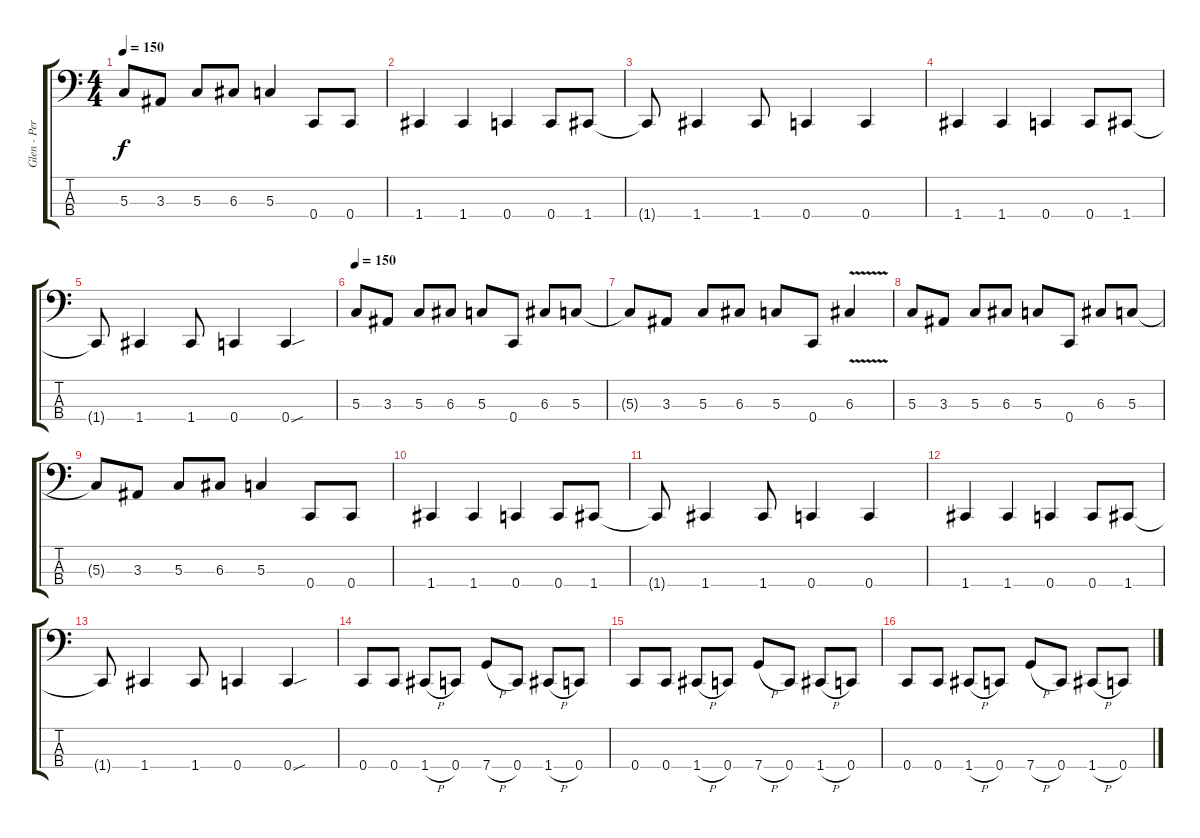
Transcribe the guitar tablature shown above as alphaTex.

\track ("Glen - Perception Twin - Bass" "Glen - Per") {instrument electricbasspick}
\staff {score tabs}
\tuning (F2 C2 G1 C1) {hide}
\ts (4 4)
\tempo 150
\clef f4
\ks c
5.3{t}.8{dy f} 3.3.8 5.3.8 6.3.8 5.3.4 0.4.8 0.4.8 |
1.4.4 1.4.4 0.4.4 0.4.8 1.4.8 |
1.4{t}.8 1.4.4 1.4.8 0.4.4 0.4.4 |
1.4.4 1.4.4 0.4.4 0.4.8 1.4.8 |
1.4{t}.8 1.4.4 1.4.8 0.4.4 0.4{sou}.4 |
\tempo 150
5.3.8{volume 16} 3.3.8 5.3.8 6.3.8 5.3.8 0.4.8 6.3.8 5.3.8 |
5.3{t}.8 3.3.8 5.3.8 6.3.8 5.3.8 0.4.8 6.3{v}.4 |
5.3.8 3.3.8 5.3.8 6.3.8 5.3.8 0.4.8 6.3.8 5.3.8 |
5.3{t}.8 3.3.8 5.3.8 6.3.8 5.3.4 0.4.8 0.4.8 |
1.4.4 1.4.4 0.4.4 0.4.8 1.4.8 |
1.4{t}.8 1.4.4 1.4.8 0.4.4 0.4.4 |
1.4.4 1.4.4 0.4.4 0.4.8 1.4.8 |
1.4{t}.8 1.4.4 1.4.8 0.4.4 0.4{sou}.4 |
0.4.8 0.4.8 1.4{h}.8 0.4.8 7.4{h}.8 0.4.8 1.4{h}.8 0.4.8 |
0.4.8 0.4.8 1.4{h}.8 0.4.8 7.4{h}.8 0.4.8 1.4{h}.8 0.4.8 |
0.4.8 0.4.8 1.4{h}.8 0.4.8 7.4{h}.8 0.4.8 1.4{h}.8 0.4.8
